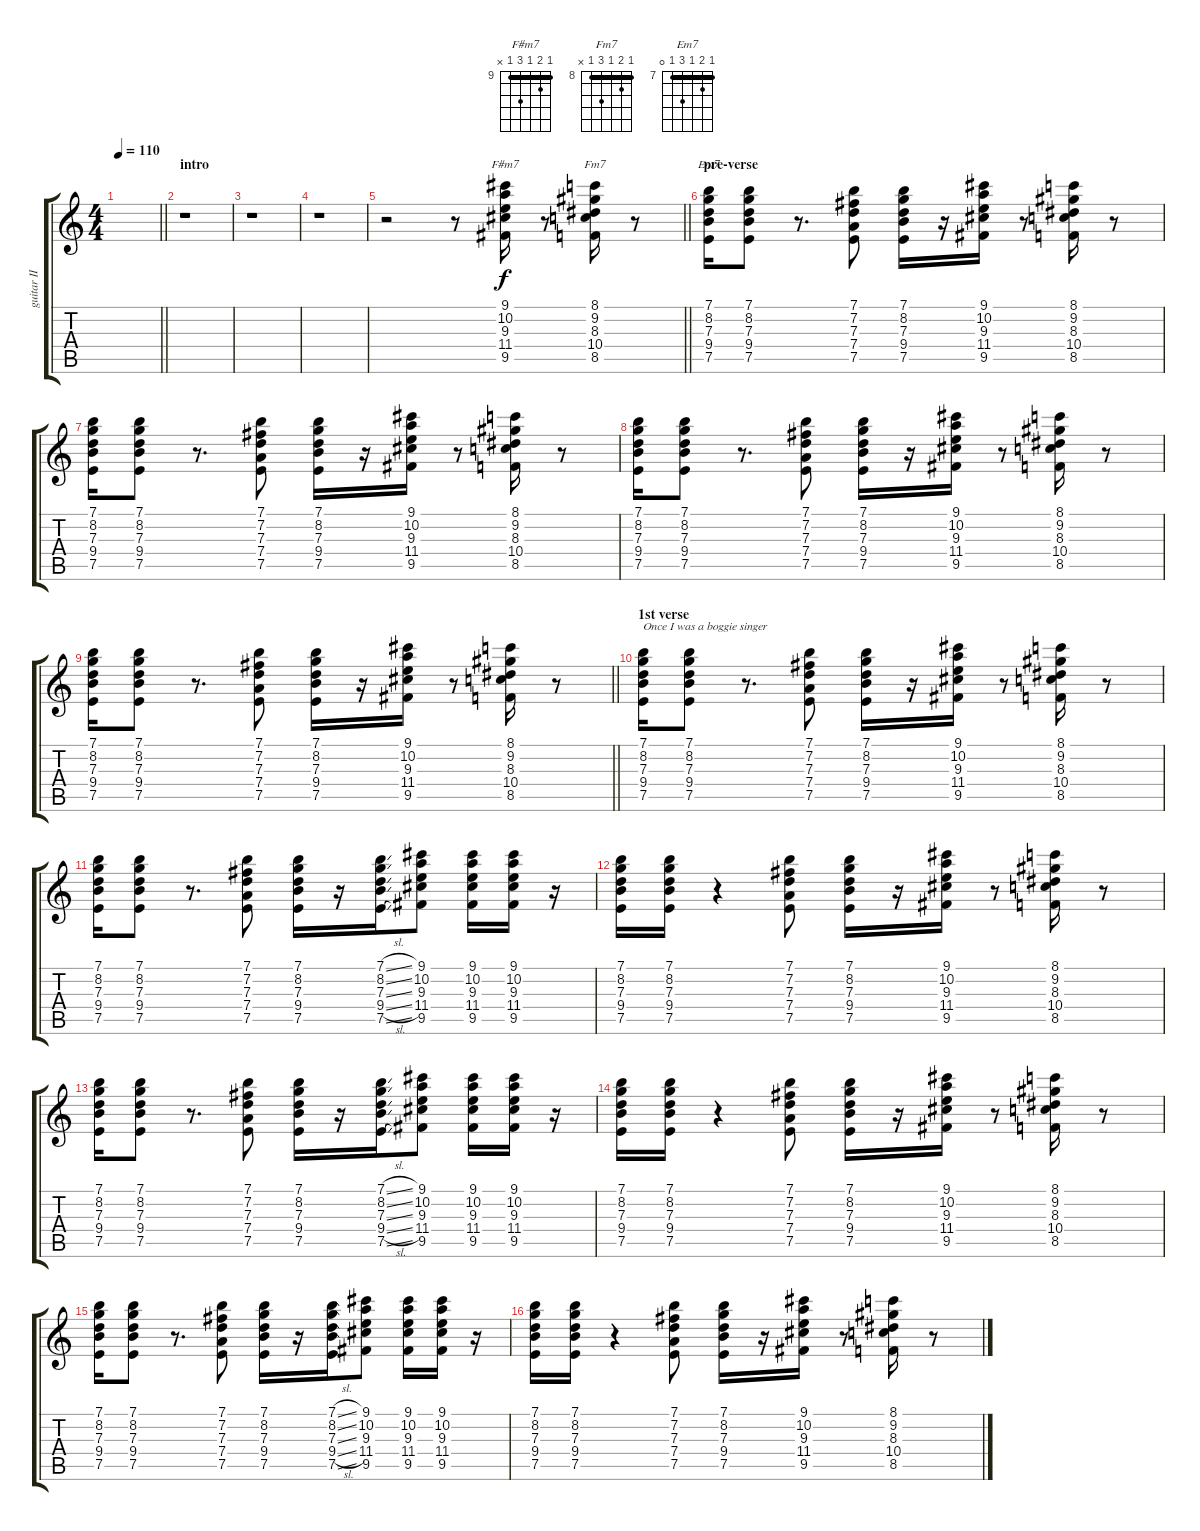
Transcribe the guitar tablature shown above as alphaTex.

\track ("guitar II" "guitar II") {instrument electricguitarclean}
\staff {score tabs}
\tuning (E4 B3 G3 D3 A2 E2) {hide}
\chord ("F#m7" 9 10 9 11 9 x) {firstfret 9 barre 9}
\chord ("Fm7" 8 9 8 10 8 x) {firstfret 8 barre 8}
\chord ("Em7" 7 8 7 9 7 0) {firstfret 7 barre 7}
\ts (4 4)
\tempo 110
\clef g2
\barLineRight lightlight
\ks c
|
\section ("" "intro")
\ks aminor
r.1 |
r.1 |
r.1 |
\barLineRight lightlight
r.2 r.8 (9.1 10.2 9.3 11.4 9.5).16{ch "F#m7"} r.8 (8.1 9.2 8.3 10.4 8.5).16{ch "Fm7"} r.8 |
\section ("" "pre-verse")
(7.1 8.2 7.3 9.4 7.5).16{ch "Em7"} (7.1 8.2 7.3 9.4 7.5).8 r.8{d} (7.1 7.2 7.3 7.4 7.5).8 (7.1 8.2 7.3 9.4 7.5).16 r.16 (9.1 10.2 9.3 11.4 9.5).16 r.8 (8.1 9.2 8.3 10.4 8.5).16 r.8 |
(7.1 8.2 7.3 9.4 7.5).16 (7.1 8.2 7.3 9.4 7.5).8 r.8{d} (7.1 7.2 7.3 7.4 7.5).8 (7.1 8.2 7.3 9.4 7.5).16 r.16 (9.1 10.2 9.3 11.4 9.5).16 r.8 (8.1 9.2 8.3 10.4 8.5).16 r.8 |
(7.1 8.2 7.3 9.4 7.5).16 (7.1 8.2 7.3 9.4 7.5).8 r.8{d} (7.1 7.2 7.3 7.4 7.5).8 (7.1 8.2 7.3 9.4 7.5).16 r.16 (9.1 10.2 9.3 11.4 9.5).16 r.8 (8.1 9.2 8.3 10.4 8.5).16 r.8 |
\barLineRight lightlight
(7.1 8.2 7.3 9.4 7.5).16 (7.1 8.2 7.3 9.4 7.5).8 r.8{d} (7.1 7.2 7.3 7.4 7.5).8 (7.1 8.2 7.3 9.4 7.5).16 r.16 (9.1 10.2 9.3 11.4 9.5).16 r.8 (8.1 9.2 8.3 10.4 8.5).16 r.8 |
\section ("" "1st verse")
(7.1 8.2 7.3 9.4 7.5).16{txt "Once I was a boggie singer"} (7.1 8.2 7.3 9.4 7.5).8 r.8{d} (7.1 7.2 7.3 7.4 7.5).8 (7.1 8.2 7.3 9.4 7.5).16 r.16 (9.1 10.2 9.3 11.4 9.5).16 r.8 (8.1 9.2 8.3 10.4 8.5).16 r.8 |
(7.1 8.2 7.3 9.4 7.5).16 (7.1 8.2 7.3 9.4 7.5).8 r.8{d} (7.1 7.2 7.3 7.4 7.5).8 (7.1 8.2 7.3 9.4 7.5).16 r.16 (7.1{sl} 8.2{sl} 7.3{sl} 9.4{sl} 7.5{sl}).16 (9.1 10.2 9.3 11.4 9.5).8 (9.1 10.2 9.3 11.4 9.5).16 (9.1 10.2 9.3 11.4 9.5).16 r.16 |
(7.1 8.2 7.3 9.4 7.5).16 (7.1 8.2 7.3 9.4 7.5).16 r.4 (7.1 7.2 7.3 7.4 7.5).8 (7.1 8.2 7.3 9.4 7.5).16 r.16 (9.1 10.2 9.3 11.4 9.5).16 r.8 (8.1 9.2 8.3 10.4 8.5).16 r.8 |
(7.1 8.2 7.3 9.4 7.5).16 (7.1 8.2 7.3 9.4 7.5).8 r.8{d} (7.1 7.2 7.3 7.4 7.5).8 (7.1 8.2 7.3 9.4 7.5).16 r.16 (7.1{sl} 8.2{sl} 7.3{sl} 9.4{sl} 7.5{sl}).16 (9.1 10.2 9.3 11.4 9.5).8 (9.1 10.2 9.3 11.4 9.5).16 (9.1 10.2 9.3 11.4 9.5).16 r.16 |
(7.1 8.2 7.3 9.4 7.5).16 (7.1 8.2 7.3 9.4 7.5).16 r.4 (7.1 7.2 7.3 7.4 7.5).8 (7.1 8.2 7.3 9.4 7.5).16 r.16 (9.1 10.2 9.3 11.4 9.5).16 r.8 (8.1 9.2 8.3 10.4 8.5).16 r.8 |
(7.1 8.2 7.3 9.4 7.5).16 (7.1 8.2 7.3 9.4 7.5).8 r.8{d} (7.1 7.2 7.3 7.4 7.5).8 (7.1 8.2 7.3 9.4 7.5).16 r.16 (7.1{sl} 8.2{sl} 7.3{sl} 9.4{sl} 7.5{sl}).16 (9.1 10.2 9.3 11.4 9.5).8 (9.1 10.2 9.3 11.4 9.5).16 (9.1 10.2 9.3 11.4 9.5).16 r.16 |
(7.1 8.2 7.3 9.4 7.5).16 (7.1 8.2 7.3 9.4 7.5).16 r.4 (7.1 7.2 7.3 7.4 7.5).8 (7.1 8.2 7.3 9.4 7.5).16 r.16 (9.1 10.2 9.3 11.4 9.5).16 r.8 (8.1 9.2 8.3 10.4 8.5).16 r.8
